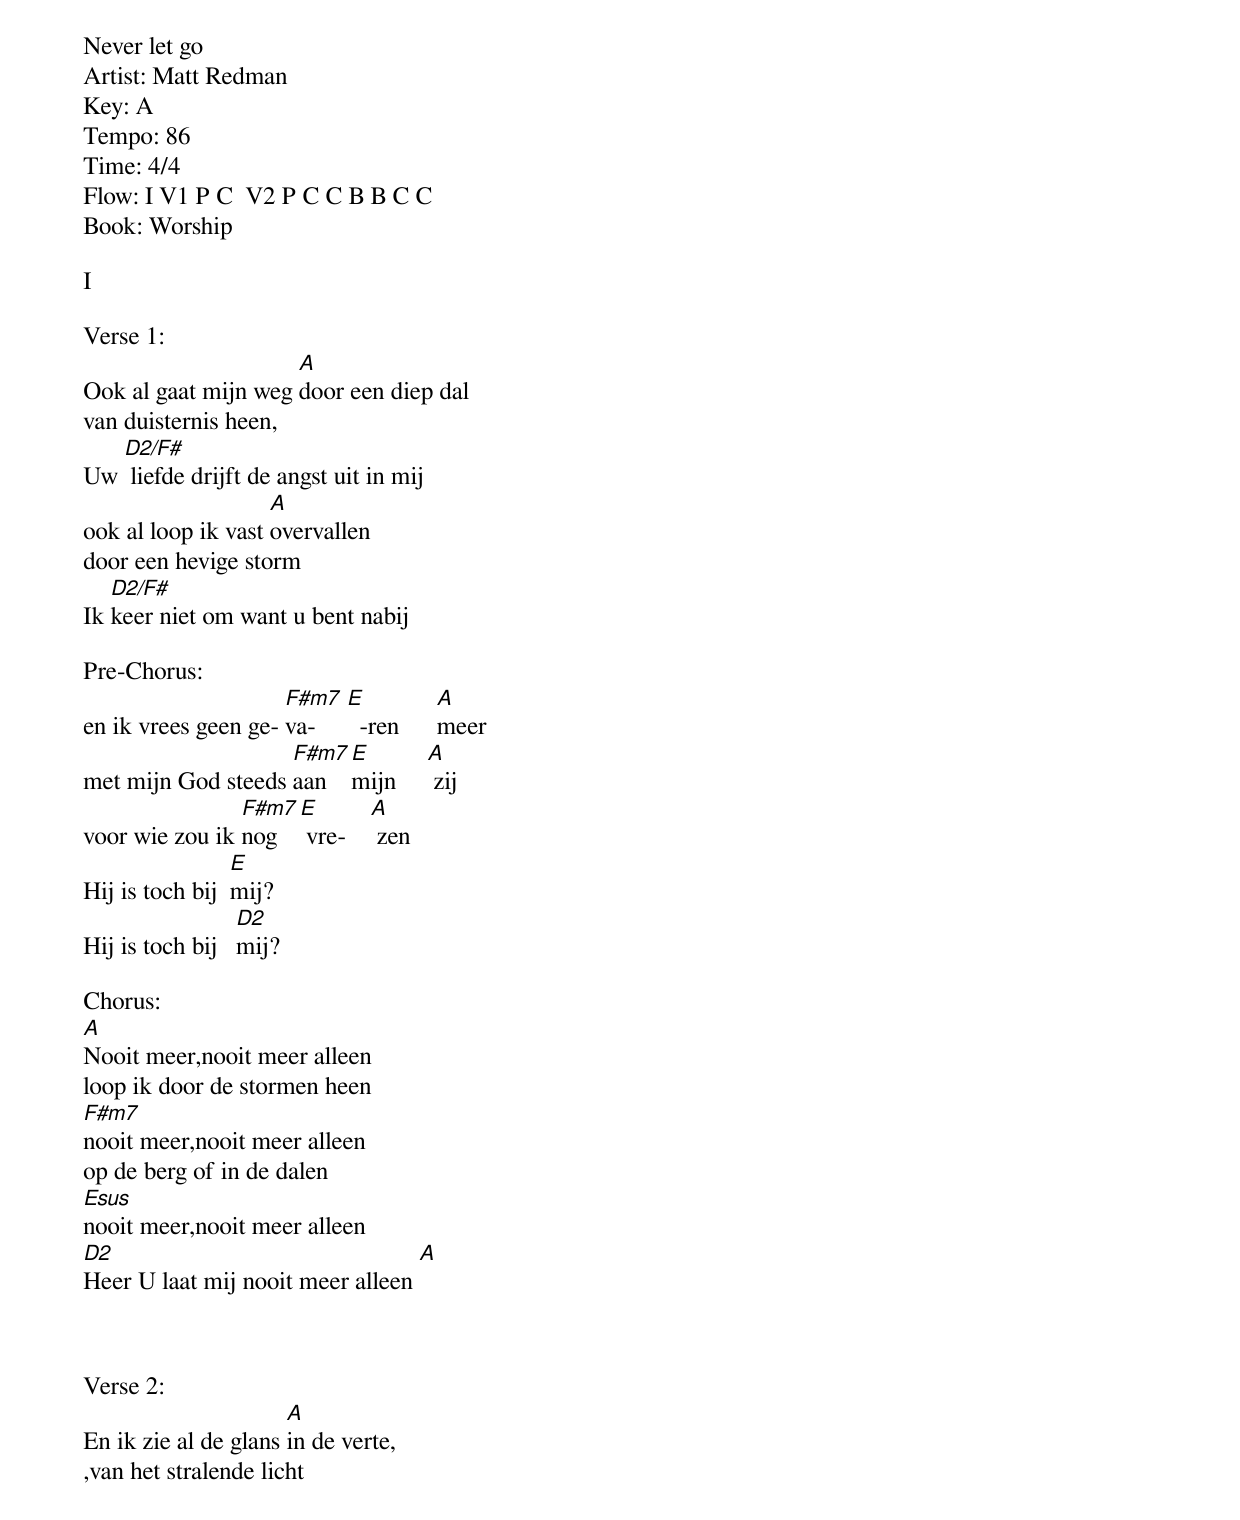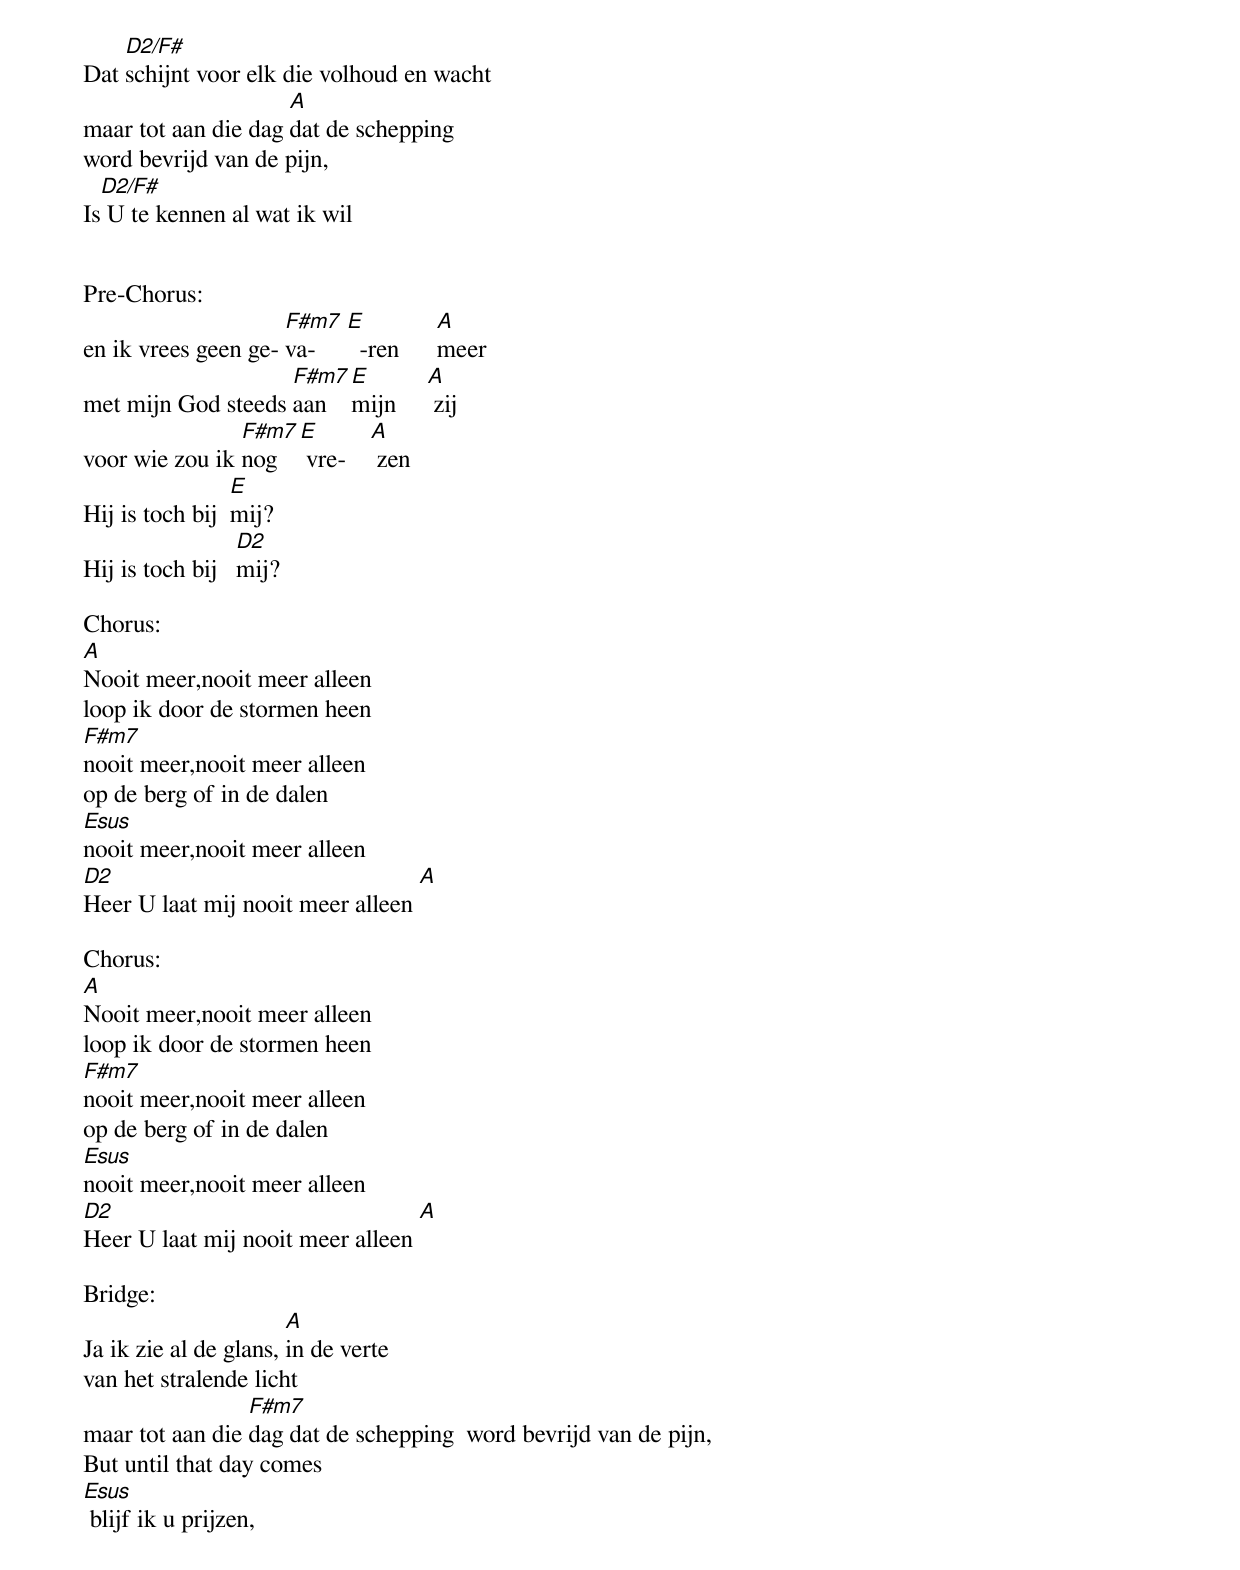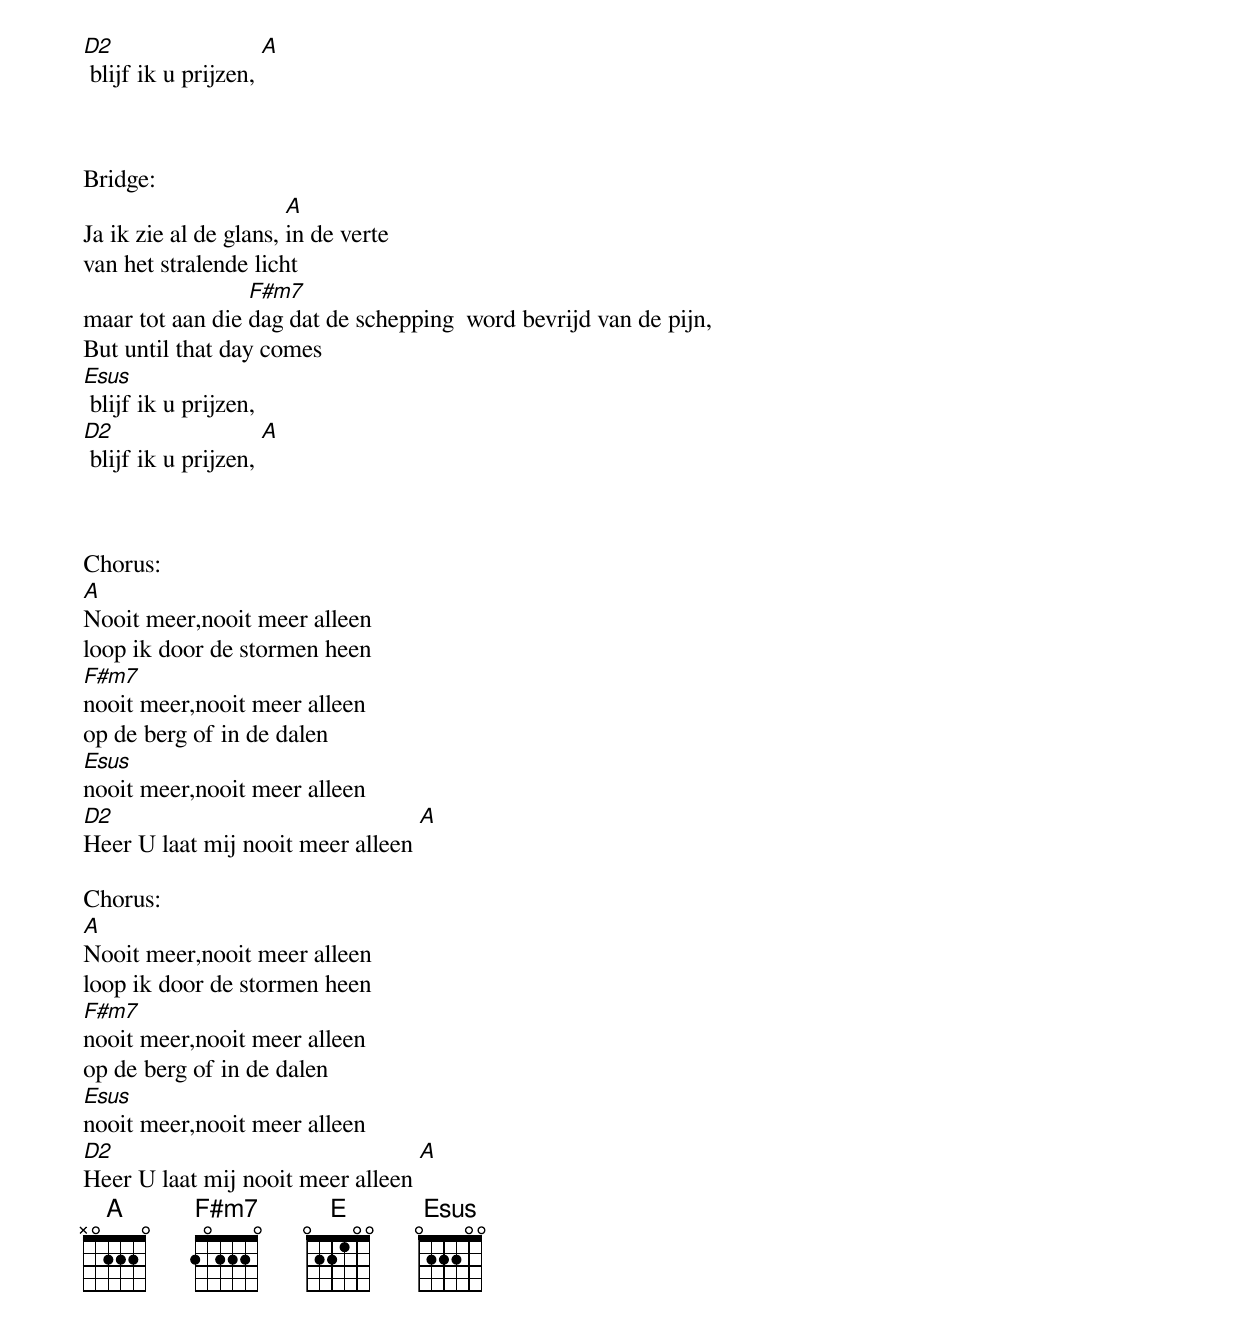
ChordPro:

Never let go
Artist: Matt Redman
Key: A
Tempo: 86
Time: 4/4
Flow: I V1 P C  V2 P C C B B C C
Book: Worship

I

Verse 1:
Ook al gaat mijn weg [A]door een diep dal
van duisternis heen,
Uw [D2/F#] liefde drijft de angst uit in mij
ook al loop ik vast [A]overvallen
door een hevige storm
Ik [D2/F#]keer niet om want u bent nabij

Pre-Chorus:
en ik vrees geen ge- [F#m7]va-     [E]  -ren      [A]meer
met mijn God steeds [F#m7]aan [E]mijn     [A] zij
voor wie zou ik [F#m7]nog  [E] vre-    [A] zen
Hij is toch bij  [E]mij?
Hij is toch bij   [D2]mij?

Chorus:
[A]Nooit meer,nooit meer alleen
loop ik door de stormen heen
[F#m7]nooit meer,nooit meer alleen
op de berg of in de dalen
[Esus]nooit meer,nooit meer alleen
[D2]Heer U laat mij nooit meer alleen [A]



Verse 2:
En ik zie al de glans [A]in de verte,
,van het stralende licht
Dat [D2/F#]schijnt voor elk die volhoud en wacht
maar tot aan die dag [A]dat de schepping
word bevrijd van de pijn,
Is[D2/F#] U te kennen al wat ik wil


Pre-Chorus:
en ik vrees geen ge- [F#m7]va-     [E]  -ren      [A]meer
met mijn God steeds [F#m7]aan [E]mijn     [A] zij
voor wie zou ik [F#m7]nog  [E] vre-    [A] zen
Hij is toch bij  [E]mij?
Hij is toch bij   [D2]mij?

Chorus:
[A]Nooit meer,nooit meer alleen
loop ik door de stormen heen
[F#m7]nooit meer,nooit meer alleen
op de berg of in de dalen
[Esus]nooit meer,nooit meer alleen
[D2]Heer U laat mij nooit meer alleen [A]

Chorus:
[A]Nooit meer,nooit meer alleen
loop ik door de stormen heen
[F#m7]nooit meer,nooit meer alleen
op de berg of in de dalen
[Esus]nooit meer,nooit meer alleen
[D2]Heer U laat mij nooit meer alleen [A]

Bridge:
Ja ik zie al de glans, [A]in de verte
van het stralende licht
maar tot aan die [F#m7]dag dat de schepping  word bevrijd van de pijn,
But until that day comes
[Esus] blijf ik u prijzen,
[D2] blijf ik u prijzen, [A]



Bridge:
Ja ik zie al de glans, [A]in de verte
van het stralende licht
maar tot aan die [F#m7]dag dat de schepping  word bevrijd van de pijn,
But until that day comes
[Esus] blijf ik u prijzen,
[D2] blijf ik u prijzen, [A]



Chorus:
[A]Nooit meer,nooit meer alleen
loop ik door de stormen heen
[F#m7]nooit meer,nooit meer alleen
op de berg of in de dalen
[Esus]nooit meer,nooit meer alleen
[D2]Heer U laat mij nooit meer alleen [A]

Chorus:
[A]Nooit meer,nooit meer alleen
loop ik door de stormen heen
[F#m7]nooit meer,nooit meer alleen
op de berg of in de dalen
[Esus]nooit meer,nooit meer alleen
[D2]Heer U laat mij nooit meer alleen [A]
